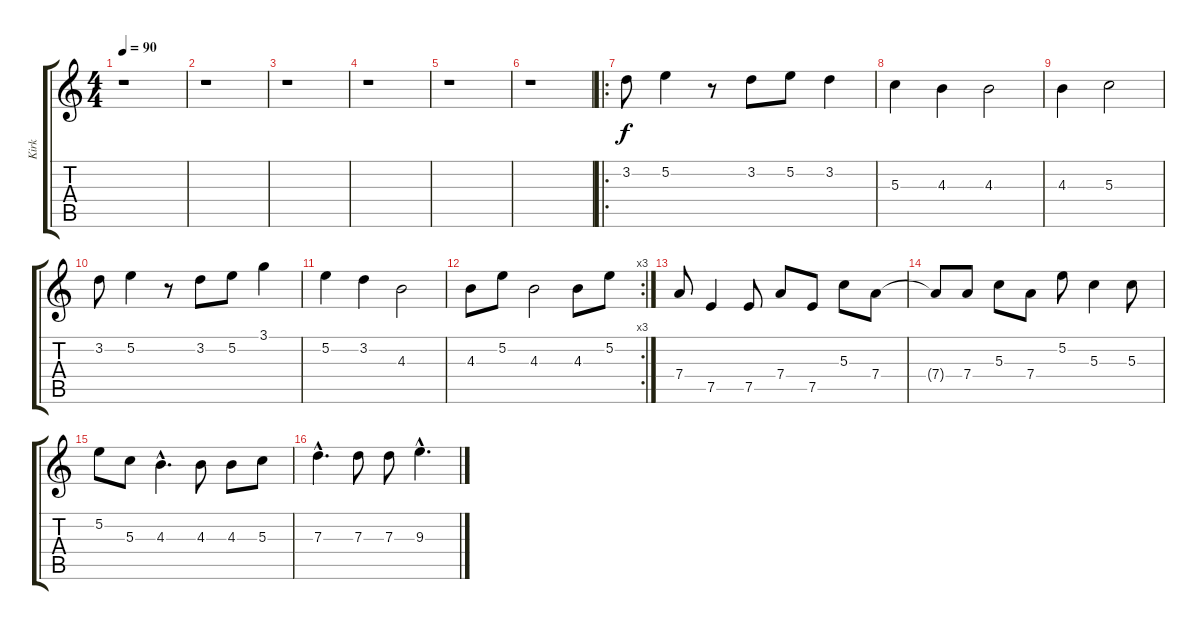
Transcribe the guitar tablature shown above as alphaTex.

\track ("Kirk" "Kirk") {instrument acousticguitarsteel}
\staff {score tabs}
\tuning (E4 B3 G3 D3 A2 E2) {hide}
\ts (4 4)
\tempo 90
\clef g2
\ks c
r.1{dy f instrument acousticguitarsteel} |
r.1 |
r.1 |
r.1 |
r.1 |
r.1 |
\ro
3.2.8 5.2.4 r.8 3.2.8 5.2.8 3.2.4 |
5.3.4 4.3.4 4.3.2 |
4.3.4 5.3.2 |
3.2.8 5.2.4 r.8 3.2.8 5.2.8 3.1.4 |
5.2.4 3.2.4 4.3.2 |
\rc 3
4.3.8 5.2.8 4.3.2 4.3.8 5.2.8 |
7.4.8 7.5.4 7.5.8 7.4.8 7.5.8 5.3.8 7.4.8 |
7.4{t}.8 7.4.8 5.3.8 7.4.8 5.2.8 5.3.4 5.3.8 |
5.2.8 5.3.8 4.3{hac}.4{d} 4.3.8 4.3.8 5.3.8 |
7.3{hac}.4{d} 7.3.8 7.3.8 9.3{hac}.4{d}
